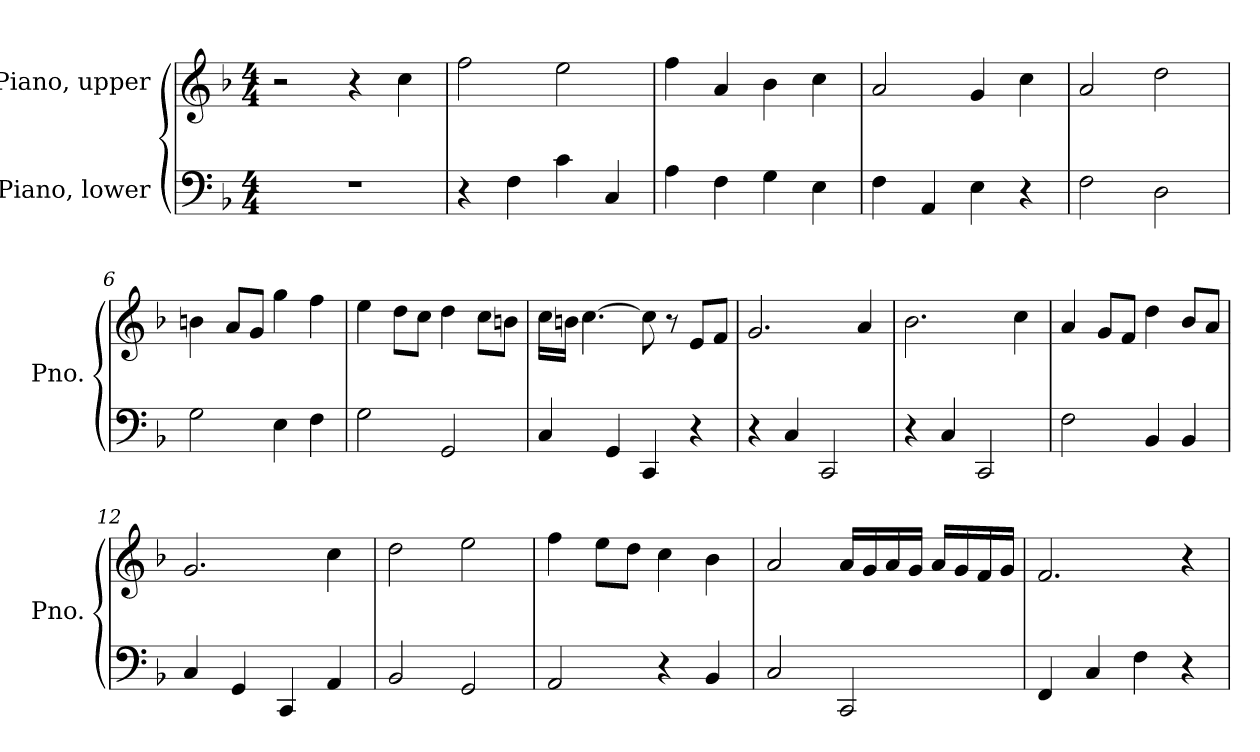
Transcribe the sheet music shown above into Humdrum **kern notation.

**kern	**kern
*part2	*part1
*staff2	*staff1
*I"Piano, lower	*I"Piano, upper
*I'Pno.	*I'Pno.
*clefF4	*clefG2
*k[b-]	*k[b-]
*M4/4	*M4/4
*MM128	*MM128
=1	=1
1r	2r
.	4r
.	4cc\
=2	=2
4r	2ff\
4F\	.
4c\	2ee\
4C/	.
=3	=3
4A\	4ff\
4F\	4a/
4G\	4b-\
4E\	4cc\
=4	=4
4F\	2a/
4AA/	.
4E\	4g/
4r	4cc\
=5	=5
2F\	2a/
2D\	2dd\
=6	=6
2G\	4bn\
.	8a/L
.	8g/J
4E\	4gg\
4F\	4ff\
=7	=7
2G\	4ee\
.	8dd\L
.	8cc\J
2GG/	4dd\
.	8cc\L
.	8bn\J
!!LO:LB:g=z
=8	=8
4C/	16cc\LL
.	16bn\JJ
.	[4.cc\
4GG/	.
4CC/	8cc\]
.	8r
4r	8e/L
.	8f/J
=9	=9
4r	2.g/
4C/	.
2CC/	.
.	4a/
=10	=10
4r	2.b-\
4C/	.
2CC/	.
.	4cc\
=11	=11
2F\	4a/
.	8g/L
.	8f/J
4BB-/	4dd\
4BB-/	8b-/L
.	8a/J
=12	=12
4C/	2.g/
4GG/	.
4CC/	.
4AA/	4cc\
=13	=13
2BB-/	2dd\
2GG/	2ee\
=14	=14
2AA/	4ff\
.	8ee\L
.	8dd\J
4r	4cc\
4BB-/	4b-\
!!LO:LB:g=z
=15	=15
2C/	2a/
2CC/	16a/LL
.	16g/
.	16a/
.	16g/JJ
.	16a/LL
.	16g/
.	16f/
.	16g/JJ
=16	=16
4FF/	2.f/
4C/	.
4F\	.
4r	4r
=	=
*-	*-
